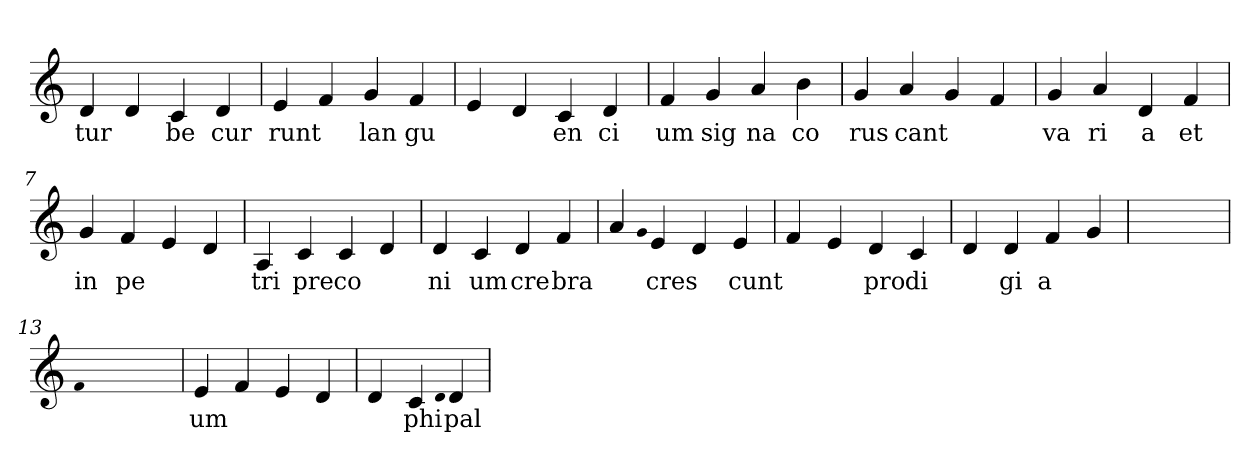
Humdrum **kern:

**kern	**text
*part1	*part1
*staff1	*staff1
*clefG2	*
=1	=1
4d	tur
4d	.
4c	be
4d	cur
=2	=2
4e	runt
4f	.
4g	lan
4f	gu
=3	=3
4e	.
4d	.
4c	en
4d	ci
=4	=4
4f	um
4g	sig
4a	na
4b	co
=5	=5
4g	rus
4a	cant
4g	.
4f	.
=6	=6
4g	va
4a	ri
4d	a
4f	et
=7	=7
4g	in
4f	pe
4e	.
4d	.
=8	=8
4A	tri
4c	pre
4c	co
4d	.
=9	=9
4d	ni
4c	um
4d	cre
4f	bra
=10	=10
4a	.
qqg	.
4e	cres
4d	.
4e	cunt
=11	=11
4f	.
4e	.
4d	pro
4c	di
=12	=12
4d	.
4d	gi
4f	a
4g	.
=13	=13
1ryy	.
=13	=13
qqf	.
1ryy	.
=13	=13
4e	um
4f	.
4e	.
4d	.
=14	=14
4d	.
4c	phi
qqd	.
4d	pal
=	=
*-	*-
